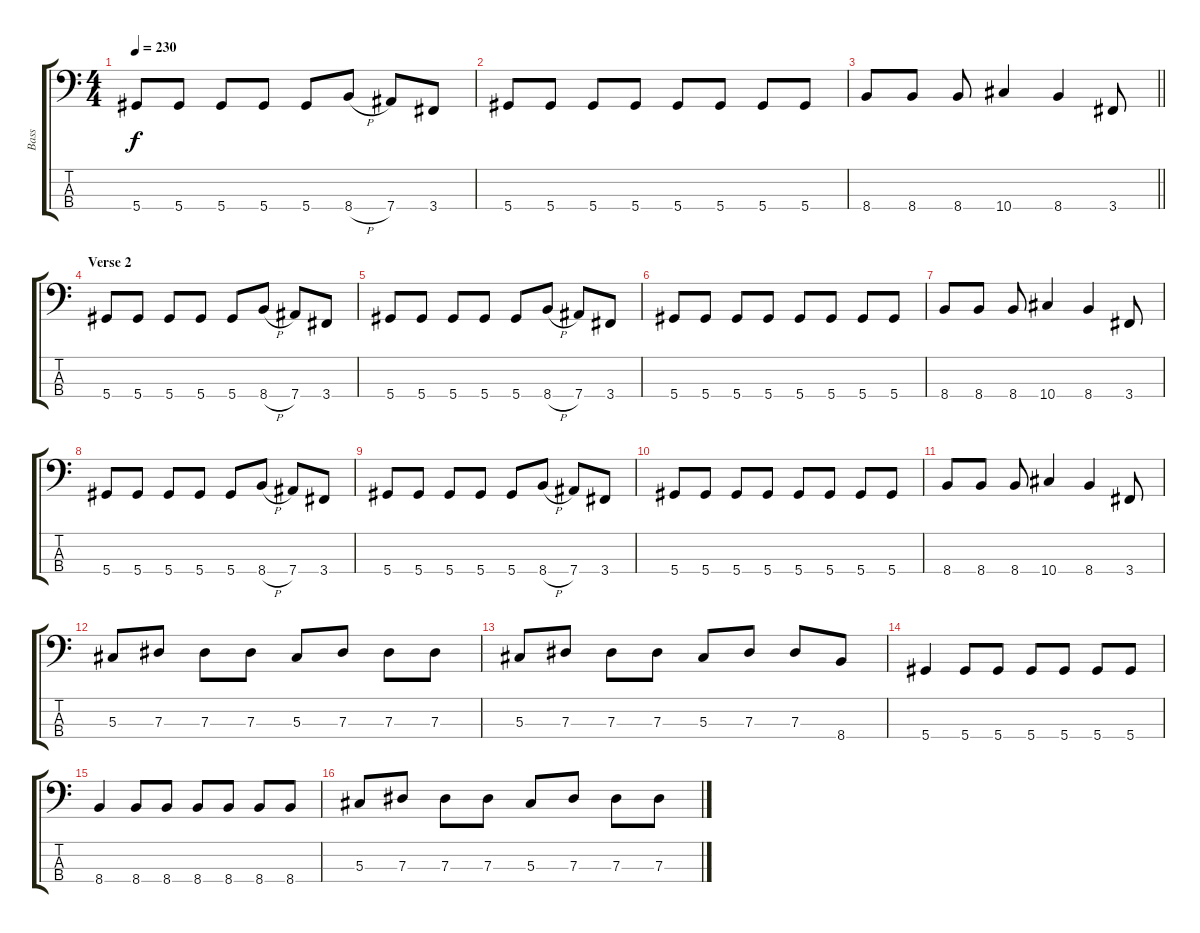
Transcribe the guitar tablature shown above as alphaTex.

\track ("Bass" "Bass") {instrument electricbassfinger}
\staff {score tabs}
\tuning (Gb2 Db2 Ab1 Eb1) {hide}
\ts (4 4)
\tempo 230
\clef f4
\ks c
5.4.8{dy f} 5.4.8 5.4.8 5.4.8 5.4.8 8.4{h}.8 7.4.8 3.4.8 |
5.4.8 5.4.8 5.4.8 5.4.8 5.4.8 5.4.8 5.4.8 5.4.8 |
\barLineRight lightlight
8.4.8 8.4.8 8.4.8 10.4.4 8.4.4 3.4.8 |
\section ("" "Verse 2")
5.4.8 5.4.8 5.4.8 5.4.8 5.4.8 8.4{h}.8 7.4.8 3.4.8 |
5.4.8 5.4.8 5.4.8 5.4.8 5.4.8 8.4{h}.8 7.4.8 3.4.8 |
5.4.8 5.4.8 5.4.8 5.4.8 5.4.8 5.4.8 5.4.8 5.4.8 |
8.4.8 8.4.8 8.4.8 10.4.4 8.4.4 3.4.8 |
5.4.8 5.4.8 5.4.8 5.4.8 5.4.8 8.4{h}.8 7.4.8 3.4.8 |
5.4.8 5.4.8 5.4.8 5.4.8 5.4.8 8.4{h}.8 7.4.8 3.4.8 |
5.4.8 5.4.8 5.4.8 5.4.8 5.4.8 5.4.8 5.4.8 5.4.8 |
8.4.8 8.4.8 8.4.8 10.4.4 8.4.4 3.4.8 |
5.3.8 7.3.8 7.3.8 7.3.8 5.3.8 7.3.8 7.3.8 7.3.8 |
5.3.8 7.3.8 7.3.8 7.3.8 5.3.8 7.3.8 7.3.8 8.4.8 |
5.4.4 5.4.8 5.4.8 5.4.8 5.4.8 5.4.8 5.4.8 |
8.4.4 8.4.8 8.4.8 8.4.8 8.4.8 8.4.8 8.4.8 |
5.3.8 7.3.8 7.3.8 7.3.8 5.3.8 7.3.8 7.3.8 7.3.8
